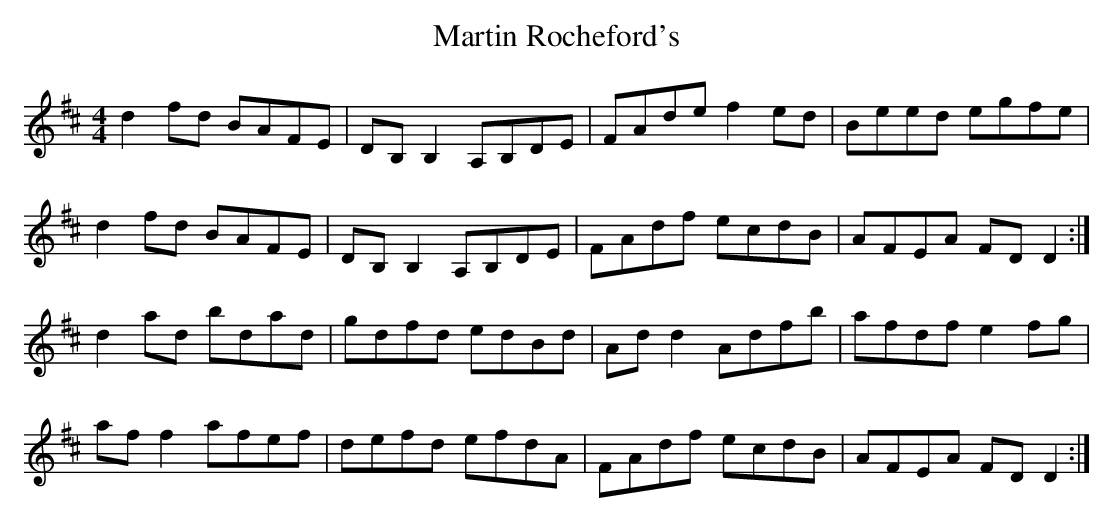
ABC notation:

X:1
T:Martin Rocheford's
M:4/4
L:1/8
K:D
d2 fd BAFE|DB, B,2 A,B,DE|FAde f2 ed|Beed egfe|
d2 fd BAFE|DB, B,2 A,B,DE|FAdf ecdB|AFEA FD D2 :|
d2 ad bdad|gdfd edBd|Ad d2 Adfb|afdf e2 fg|
af f2 afef|defd efdA|FAdf ecdB|AFEA FD D2 :|
